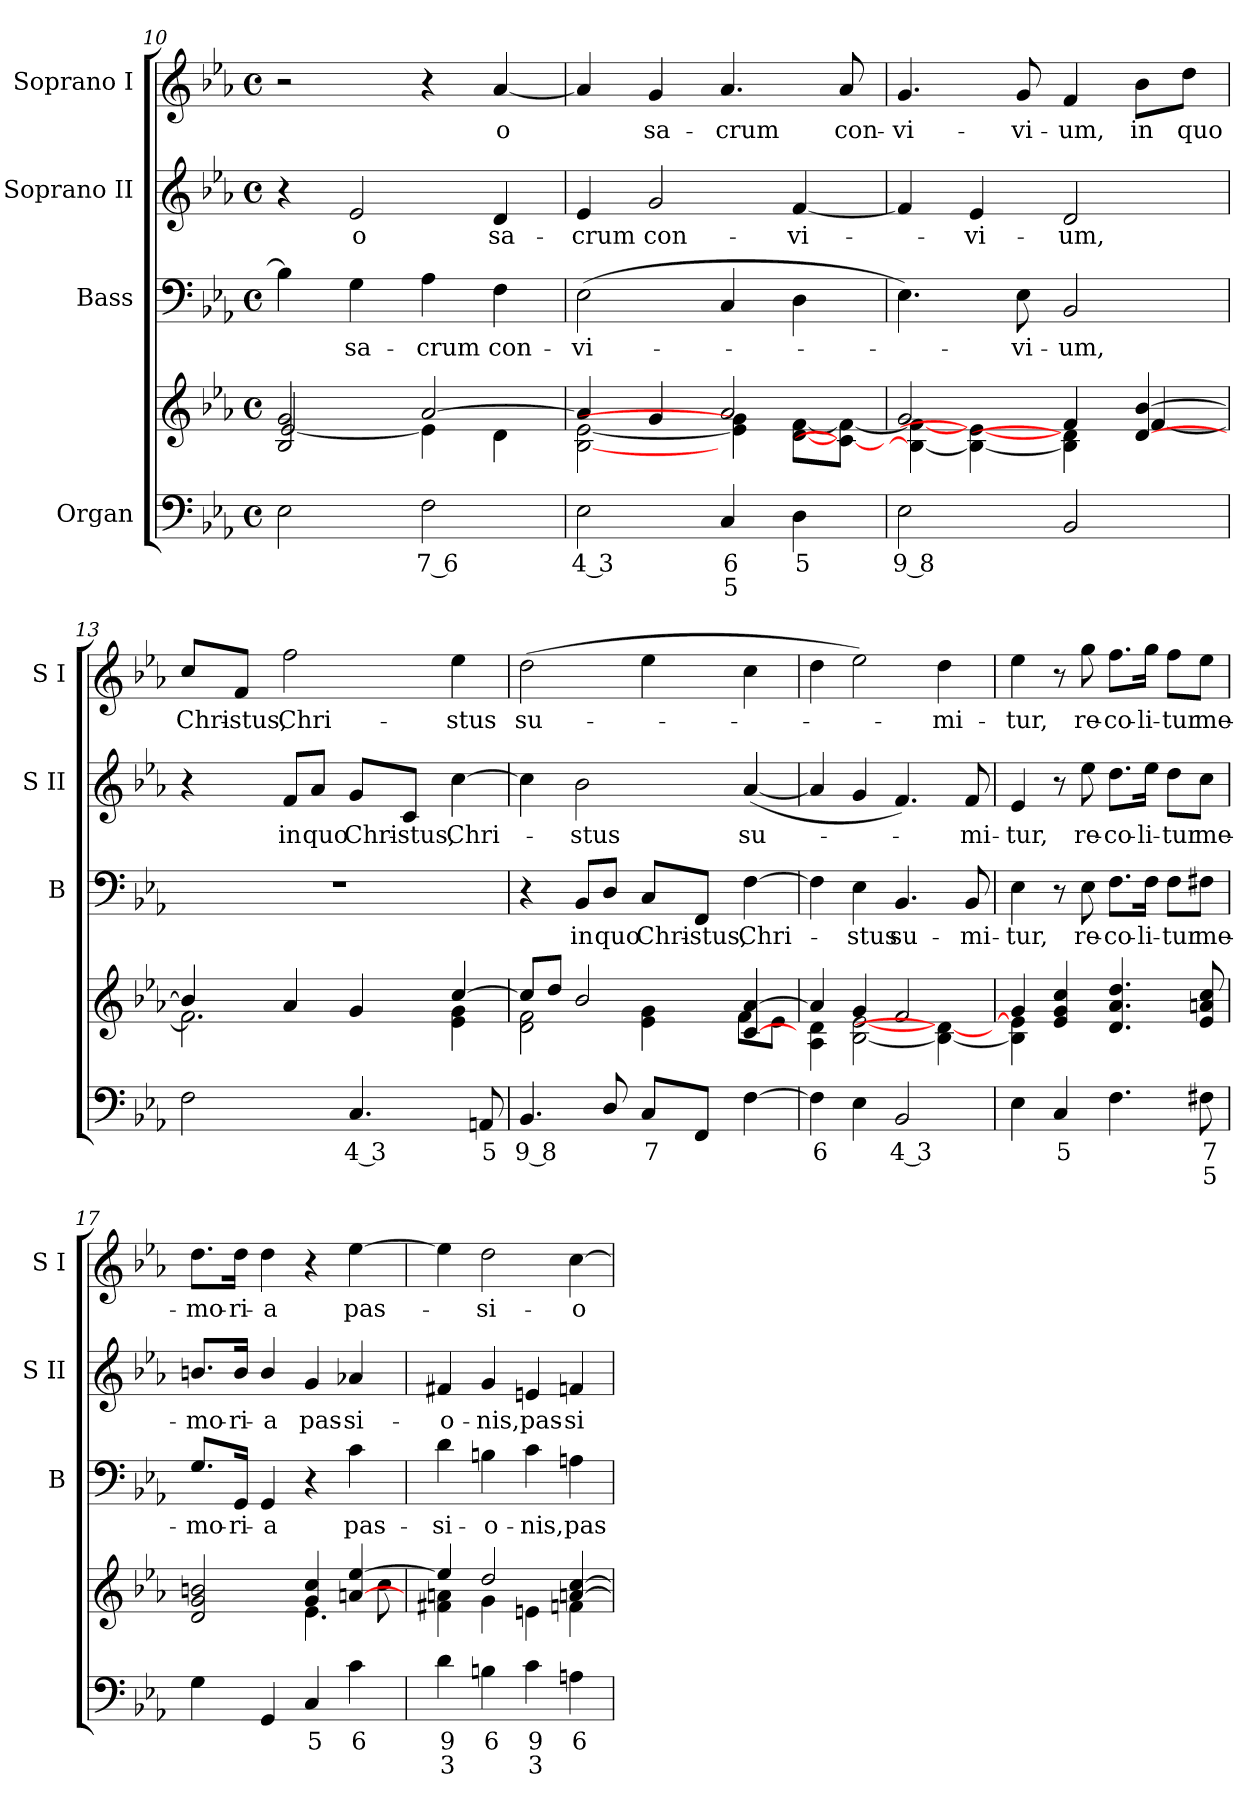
**kern	**text	**text	**kern	**kern	**text	**kern	**text	**kern	**text
*part4	*part4	*part4	*part4	*part3	*part3	*part2	*part2	*part1	*part1
*staff5	*staff5	*staff5	*staff4	*staff3	*staff3	*staff2	*staff2	*staff1	*staff1
*I"Organ	*	*	*	*I"Bass	*	*I"Soprano II	*	*I"Soprano I	*
*	*	*	*	*I'B	*	*I'S II	*	*I'S I	*
*clefF4	*	*	*clefG2	*clefF4	*	*clefG2	*	*clefG2	*
*k[b-e-a-]	*	*	*k[b-e-a-]	*k[b-e-a-]	*	*k[b-e-a-]	*	*k[b-e-a-]	*
*E-:	*	*	*E-:	*E-:	*	*E-:	*	*E-:	*
*M4/4	*	*	*M4/4	*M4/4	*	*M4/4	*	*M4/4	*
*met(c)	*	*	*met(c)	*met(c)	*	*met(c)	*	*met(c)	*
=10	=10	=10	=10	=10	=10	=10	=10	=10	=10
*	*	*	*^	*	*	*	*	*	*
2E-	.	.	2B-/ 2g/	[2e-/	4B-]	.	4r	.	2r	.
!	!	!	!	!	!	!LO:LY:b	!	!LO:LY:b	!	!
.	.	.	.	.	4G	sa-	2e-	o	.	.
!	!LO:LY:b	!	!	!	!	!LO:LY:b	!	!	!	!
2F	7 6	.	[2a-/	4e-\]	4A-	-crum	.	.	4r	.
!	!	!	!	!	!	!LO:LY:b	!	!LO:LY:b	!	!LO:LY:b
.	.	.	.	4d\	4F	con-	4d	sa-	[4a-	o
=11	=11	=11	=11	=11	=11	=11	=11	=11	=11	=11
!	!LO:LY:b	!	!	!	!	!LO:LY:b	!	!LO:LY:b	!	!
2E-	4 3	.	4a-/]	[2B-\ [2e-\	(>2E-	-vi-	4e-	-crum	4a-]	.
!	!	!	!	!	!	!	!	!LO:LY:b	!	!LO:LY:b
.	.	.	4g/	.	.	.	2g	con-	4g	sa-
!	!LO:LY:b	!LO:LY:b	!	!	!	!	!	!	!	!LO:LY:b
4C	6	5	2a-/	4e-\] 4g\]	4C	.	.	.	4.a-	-crum
!	!LO:LY:b	!	!	!	!	!	!	!LO:LY:b	!	!
4D\	5	.	.	[8d\ [8f\L	4D	.	[4f	-vi-	.	.
!	!	!	!	!	!	!	!	!	!	!LO:LY:b
.	.	.	.	8c\_ 8f\_J	.	.	.	.	8a-	con-
=12	=12	=12	=12	=12	=12	=12	=12	=12	=12	=12
!	!LO:LY:b	!	!	!	!	!	!	!	!	!LO:LY:b
2E-	9 8	.	2g/	4B-\_ 4f\_	4.E-)	.	4f]	.	4.g/	-vi-
!	!	!	!	!	!	!	!	!LO:LY:b	!	!
.	.	.	.	4B-\_ 4e-\_	.	.	4e-	vi-	.	.
!	!	!	!	!	!	!LO:LY:b	!	!	!	!LO:LY:b
.	.	.	.	.	8E-	vi-	.	.	8g/	-vi-
!	!	!	!	!	!	!LO:LY:b	!	!LO:LY:b	!	!LO:LY:b
2BB-	.	.	4f/	4B-\] 4d\]	2BB-	-um,	2d	-um,	4f	-um,
!	!	!	!	!	!	!	!	!	!	!LO:LY:b
.	.	.	[4d/ [4b-/	[4f/	.	.	.	.	8b-\L	in
!	!	!	!	!	!	!	!	!	!	!LO:LY:b
.	.	.	.	.	.	.	.	.	8dd\J	quo
!!LO:LB:g=z
=13	=13	=13	=13	=13	=13	=13	=13	=13	=13	=13
!	!	!	!	!	!	!	!	!	!	!LO:LY:b
2F	.	.	4b-/]	2.f\]	1r	.	4r	.	8cc/L	Chri-
!	!	!	!	!	!	!	!	!	!	!LO:LY:b
.	.	.	.	.	.	.	.	.	8f/J	-stus,
!	!	!	!	!	!	!	!	!LO:LY:b	!	!LO:LY:b
.	.	.	4a-/	.	.	.	8f/L	in	2ff	Chri-
!	!	!	!	!	!	!	!	!LO:LY:b	!	!
.	.	.	.	.	.	.	8a-/J	quo	.	.
!	!LO:LY:b	!	!	!	!	!	!	!LO:LY:b	!	!
4.C	4 3	.	4g/	.	.	.	8g/L	Chri-	.	.
!	!	!	!	!	!	!	!	!LO:LY:b	!	!
.	.	.	.	.	.	.	8c/J	-stus,	.	.
!	!	!	!	!	!	!	!	!LO:LY:b	!	!LO:LY:b
.	.	.	[4cc/	4e-\ 4g\	.	.	[4cc	Chri-	4ee-	-stus
!	!LO:LY:b	!	!	!	!	!	!	!	!	!
8AAn	5	.	.	.	.	.	.	.	.	.
=14	=14	=14	=14	=14	=14	=14	=14	=14	=14	=14
!	!LO:LY:b	!	!	!	!	!	!	!	!	!LO:LY:b
4.BB-	9 8	.	8cc/L]	2d\ 2f\	4r	.	4cc]	.	(>2dd	su-
.	.	.	8dd/J	.	.	.	.	.	.	.
!	!	!	!	!	!	!LO:LY:b	!	!LO:LY:b	!	!
.	.	.	2b-/	.	8BB-/L	in	2b-	stus	.	.
!	!	!	!	!	!	!LO:LY:b	!	!	!	!
8D/	.	.	.	.	8D/J	quo	.	.	.	.
!	!LO:LY:b	!	!	!	!	!LO:LY:b	!	!	!	!
8CL	7	.	.	4e-\ 4g\	8C/L	Chri-	.	.	4ee-	.
!	!	!	!	!	!	!LO:LY:b	!	!	!	!
8FFJ	.	.	.	.	8FF/J	-stus,	.	.	.	.
!	!	!	!	!	!	!LO:LY:b	!	!LO:LY:b	!	!
[4F	.	.	[4c/ [4a-/	8f\L	[4F	Chri-	(<[4a-	su-	4cc	.
.	.	.	.	8e-\J	.	.	.	.	.	.
=15	=15	=15	=15	=15	=15	=15	=15	=15	=15	=15
!	!LO:LY:b	!	!	!	!	!	!	!	!	!
4F]	6	.	4a-/]	4A-\ 4d\	4F]	.	4a-]	.	4dd	.
!	!	!	!	!	!	!LO:LY:b	!	!	!	!
4E-	.	.	4g/	[2B-\ [2e-\	4E-	stus	4g	.	2ee-)	.
!	!LO:LY:b	!	!	!	!	!LO:LY:b	!	!	!	!
2BB-	4 3	.	2f/	.	4.BB-	su-	4.f)	.	.	.
!	!	!	!	!	!	!	!	!	!	!LO:LY:b
.	.	.	.	4B-\_ 4d\_	.	.	.	.	4dd	mi-
!	!	!	!	!	!	!LO:LY:b	!	!LO:LY:b	!	!
.	.	.	.	.	8BB-	-mi-	8f	mi-	.	.
=16	=16	=16	=16	=16	=16	=16	=16	=16	=16	=16
!	!	!	!	!	!	!LO:LY:b	!	!LO:LY:b	!	!LO:LY:b
4E-	.	.	4g/	4B-\] 4e-\]	4E-	-tur,	4e-	-tur,	4ee-	-tur,
!	!LO:LY:b	!	!	!	!	!	!	!	!	!
4C	5	.	4e-/ 4g/ 4cc/	2.ryy	8r	.	8r	.	8r	.
!	!	!	!	!	!	!LO:LY:b	!	!LO:LY:b	!	!LO:LY:b
.	.	.	.	.	8E-	re-	8ee-	re-	8gg	re-
!	!	!	!	!	!	!LO:LY:b	!	!LO:LY:b	!	!LO:LY:b
4.F	.	.	4.d/ 4.a-/ 4.dd/	.	8.F\L	-co-	8.dd\L	-co-	8.ff\L	-co-
!	!	!	!	!	!	!LO:LY:b	!	!LO:LY:b	!	!LO:LY:b
.	.	.	.	.	16F\Jk	-li-	16ee-\Jk	-li-	16gg\Jk	-li-
!	!	!	!	!	!	!LO:LY:b	!	!LO:LY:b	!	!LO:LY:b
.	.	.	.	.	8F\L	-tur	8dd\L	-tur	8ff\L	-tur
!	!LO:LY:b	!LO:LY:b	!	!	!	!LO:LY:b	!	!LO:LY:b	!	!LO:LY:b
8F#X	7	5	8e-/ 8an/ 8cc/	.	8F#X\J	me-	8cc\J	me-	8ee-\J	me-
!!LO:LB:g=z
=17	=17	=17	=17	=17	=17	=17	=17	=17	=17	=17
!	!	!	!	!	!	!LO:LY:b	!	!LO:LY:b	!	!LO:LY:b
4G	.	.	2d/ 2g/ 2bn/	2ryy	8.G/L	-mo-	8.bn/L	-mo-	8.dd\L	-mo-
!	!	!	!	!	!	!LO:LY:b	!	!LO:LY:b	!	!LO:LY:b
.	.	.	.	.	16GG/Jk	-ri-	16b/Jk	-ri-	16dd\Jk	-ri-
!	!	!	!	!	!	!LO:LY:b	!	!LO:LY:b	!	!LO:LY:b
4GG	.	.	.	.	4GG	-a	4b/	-a	4dd	-a
!	!LO:LY:b	!	!	!	!	!	!	!LO:LY:b	!	!
4C	5	.	4g/ 4cc/	4.e-\	4r	.	4g	pas-	4r	.
!	!LO:LY:b	!	!	!	!	!LO:LY:b	!	!LO:LY:b	!	!LO:LY:b
4c	6	.	[4an/ [4ee-/	.	4c	pas-	4a-X	-si-	[4ee-	pas-
.	.	.	.	8cc\	.	.	.	.	.	.
=18	=18	=18	=18	=18	=18	=18	=18	=18	=18	=18
!	!LO:LY:b	!LO:LY:b	!	!	!	!LO:LY:b	!	!LO:LY:b	!	!
4d	9	3	4ee-/]	4f#X\ 4an\	4d	-si-	4f#X	-o-	4ee-]	.
!	!LO:LY:b	!	!	!	!	!LO:LY:b	!	!LO:LY:b	!	!LO:LY:b
4Bn	6	.	2dd/	4g\	4Bn	-o-	4g	-nis,	2dd	si-
!	!LO:LY:b	!LO:LY:b	!	!	!	!LO:LY:b	!	!LO:LY:b	!	!
4c	9	3	.	4en\	4c	-nis,	4en	pas-	.	.
!	!LO:LY:b	!	!	!	!	!LO:LY:b	!	!LO:LY:b	!	!LO:LY:b
4An	6	.	[4an/ [4cc/	4fn\	4An	pas-	4fn	-si-	[4cc	-o-
*	*	*	*v	*v	*	*	*	*	*	*
=	=	=	=	=	=	=	=	=	=
*-	*-	*-	*-	*-	*-	*-	*-	*-	*-
